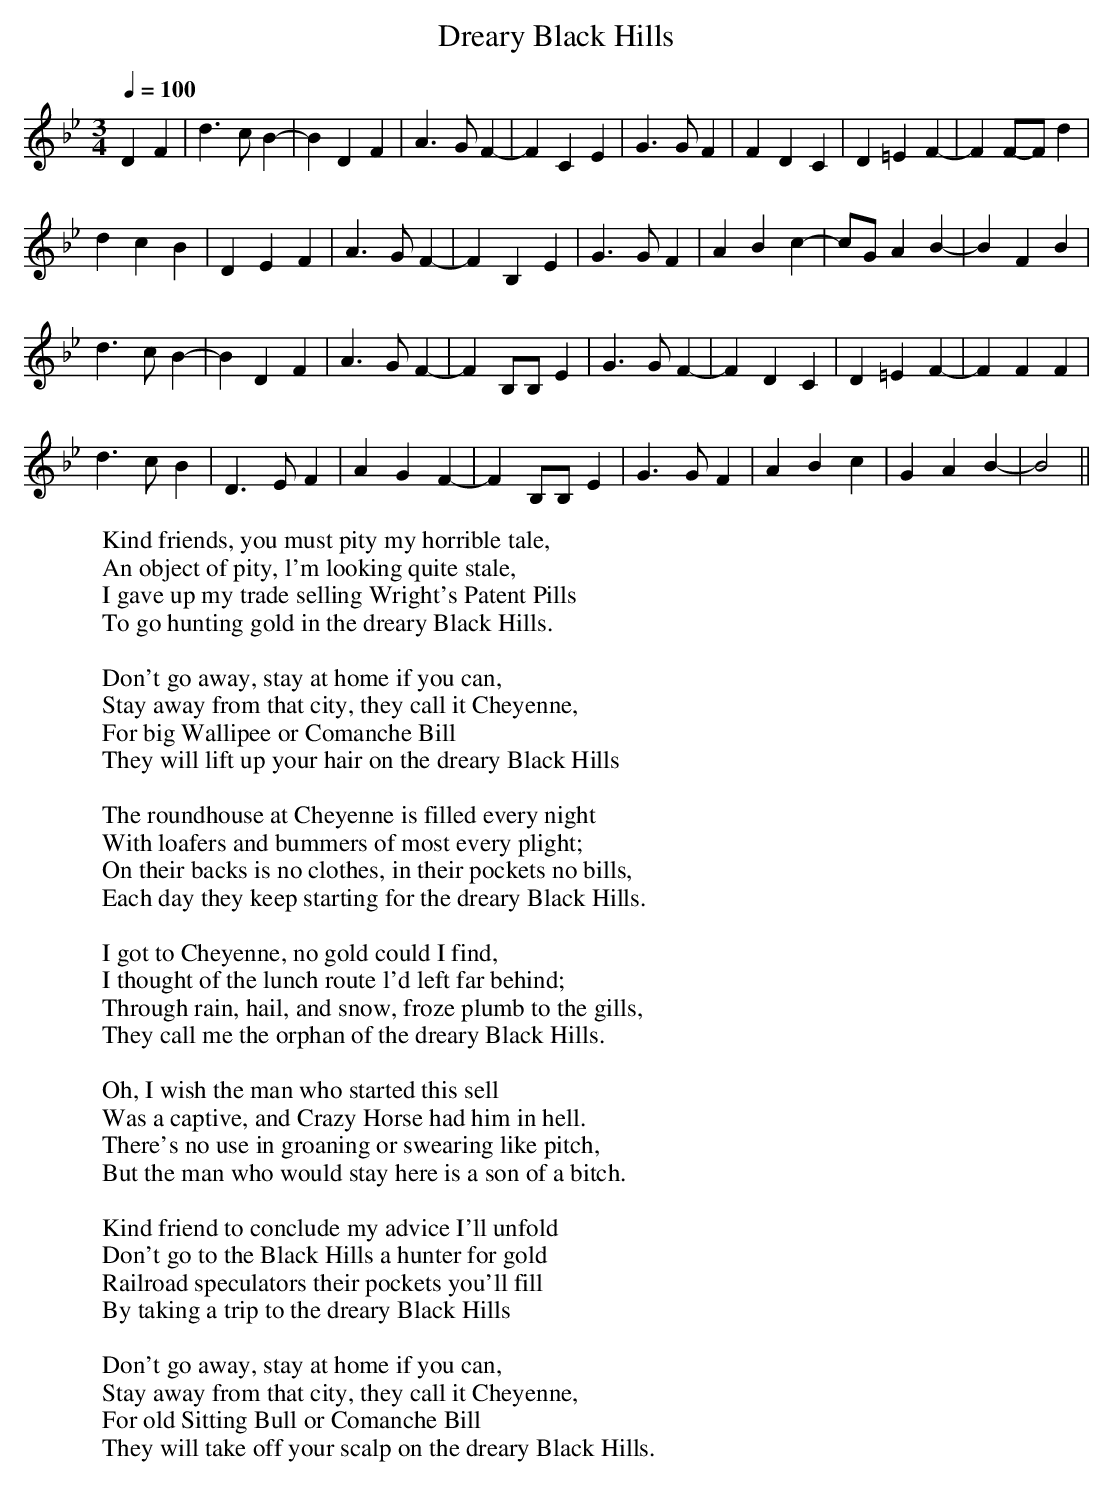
X:1
T:Dreary Black Hills
M:3/4
L:1/8
Q:1/4=100
W:Kind friends, you must pity my horrible tale,
W:An object of pity, l'm looking quite stale,
W:I gave up my trade selling Wright's Patent Pills
W:To go hunting gold in the dreary Black Hills.
W:
W:  Don't go away, stay at home if you can,
W:  Stay away from that city, they call it Cheyenne,
W:  For big Wallipee or Comanche Bill
W:  They will lift up your hair on the dreary Black Hills
W:
W:The roundhouse at Cheyenne is filled every night
W:With loafers and bummers of most every plight;
W:On their backs is no clothes, in their pockets no bills,
W:Each day they keep starting for the dreary Black Hills.
W:
W:I got to Cheyenne, no gold could I find,
W:I thought of the lunch route l'd left far behind;
W:Through rain, hail, and snow, froze plumb to the gills,
W:They call me the orphan of the dreary Black Hills.
W:
W:Oh, I wish the man who started this sell
W:Was a captive, and Crazy Horse had him in hell.
W:There's no use in groaning or swearing like pitch,
W:But the man who would stay here is a son of a bitch.
W:
W:Kind friend to conclude my advice I'll unfold
W:Don't go to the Black Hills a hunter for gold
W:Railroad speculators their pockets you'll fill
W:By taking a trip to the dreary Black Hills
W:
W:  Don't go away, stay at home if you can,
W:  Stay away from that city, they call it Cheyenne,
W:  For old Sitting Bull or Comanche Bill
W:  They will take off your scalp on the dreary Black Hills.
K:Bb
D2F2|d3c B2-|B2D2F2|A3G F2-|F2 C2 E2|\
G3G F2|F2 D2C2|D2 =E2 F2-|F2 F-F d2|
d2 c2 B2| D2 E2 F2 |A3G F2-|F2 B,2 E2|\
G3GF2|A2 B2 c2-|cG A2 B2-|B2 F2 B2|
d3-c B2-|B2D2F2|A3G F2-|F2 B,B, E2|\
G3G F2-|F2 D2 C2|D2 =E2 F2-|F2 F2 F2 |
d3c B2|D3E F2-|A2 G2 F2-|F2 B,B, E2|\
G3G F2|A2 B2 c2|G2 A2 B2-|B4||
